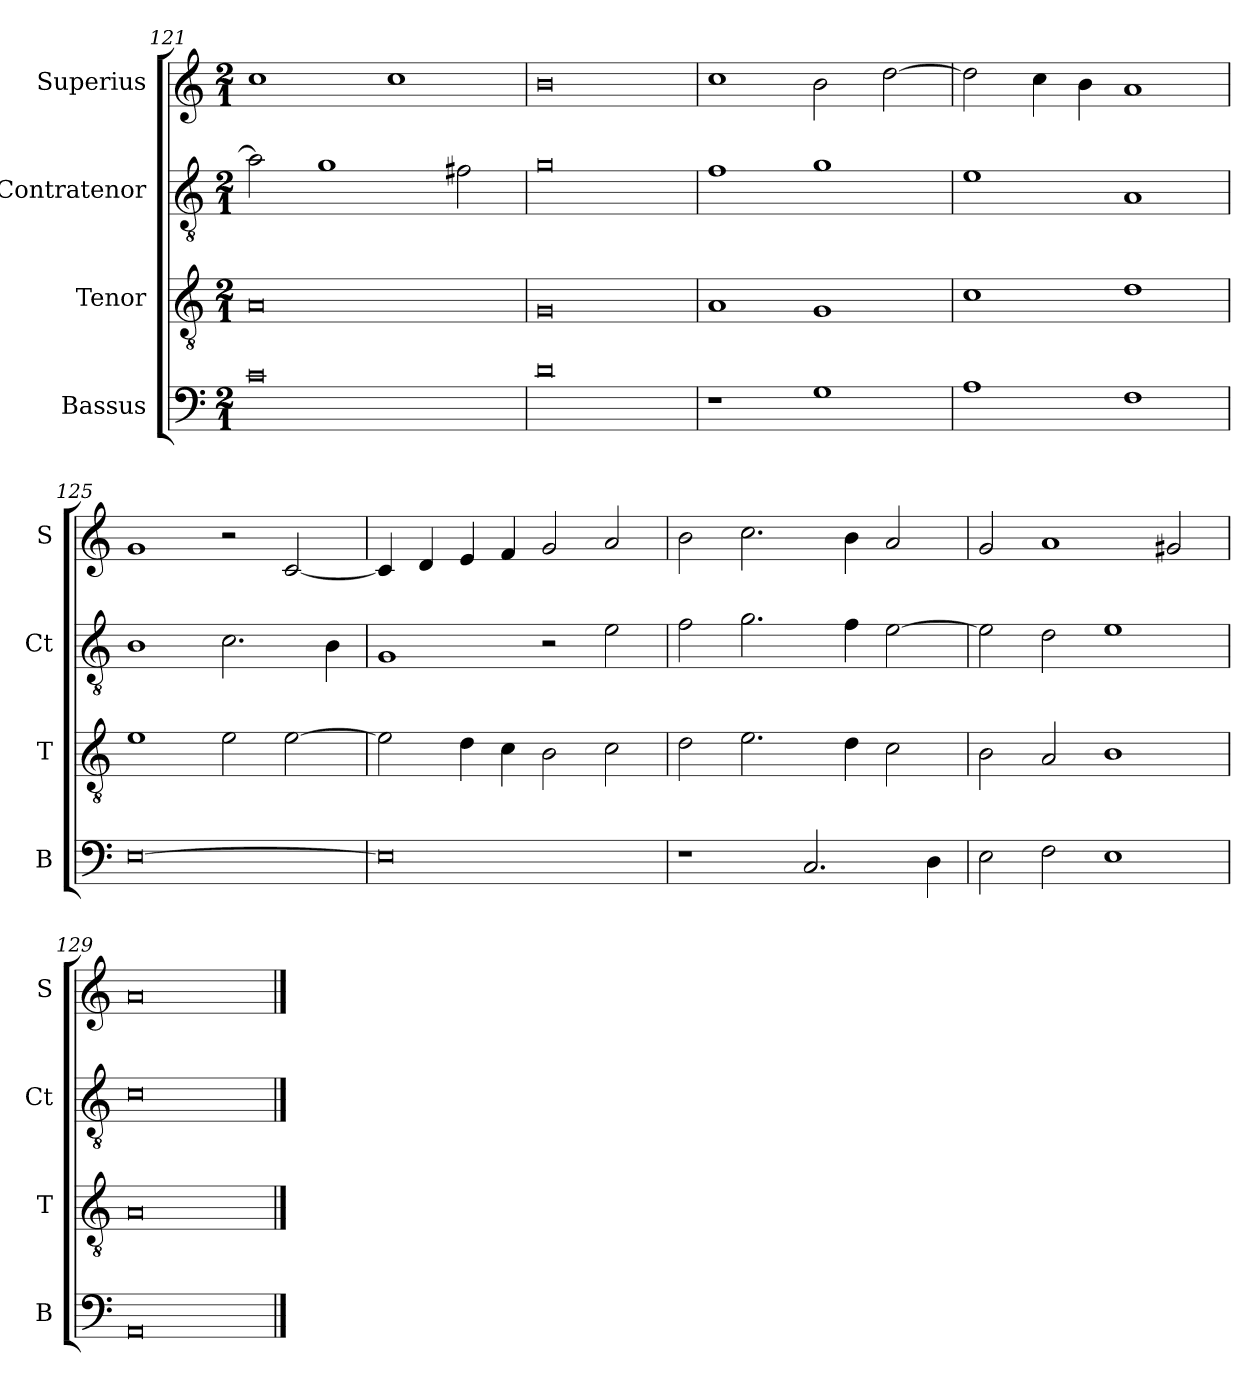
**kern	**kern	**kern	**kern
*part4	*part3	*part2	*part1
*staff4	*staff3	*staff2	*staff1
*I"Bassus	*I"Tenor	*I"Contratenor	*I"Superius
*I'B	*I'T	*I'Ct	*I'S
*clefF4	*clefGv2	*clefGv2	*clefG2
*k[]	*k[]	*k[]	*k[]
*M2/1	*M2/1	*M2/1	*M2/1
=121	=121	=121	=121
0c	0A	2a\]	1cc
.	.	1g	.
.	.	.	1cc
.	.	2f#X\	.
=122	=122	=122	=122
0d	0G	0g	0b
=123	=123	=123	=123
1r	1A	1f	1cc
1G	1G	1g	2b\
.	.	.	[2dd\
=124	=124	=124	=124
1A	1c	1e	2dd\]
.	.	.	4cc\
.	.	.	4b\
1F	1d	1A	1a
=125	=125	=125	=125
[0E	1e	1B	1g
.	2e\	2.c\	2r
.	[2e\	.	[2c/
.	.	4B\	.
=126	=126	=126	=126
0E]	2e\]	1G	4c/]
.	.	.	4d/
.	4d\	.	4e/
.	4c\	.	4f/
.	2B\	2r	2g/
.	2c\	2e\	2a/
=127	=127	=127	=127
1r	2d\	2f\	2b\
.	2.e\	2.g\	2.cc\
2.C/	.	.	.
.	4d\	4f\	4b\
.	2c\	[2e\	2a/
4D\	.	.	.
=128	=128	=128	=128
2E\	2B\	2e\]	2g/
2F\	2A/	2d\	1a
1E	1B	1e	.
.	.	.	2g#X/
=129	=129	=129	=129
0AA	0A	0c	0a
==	==	==	==
*-	*-	*-	*-
